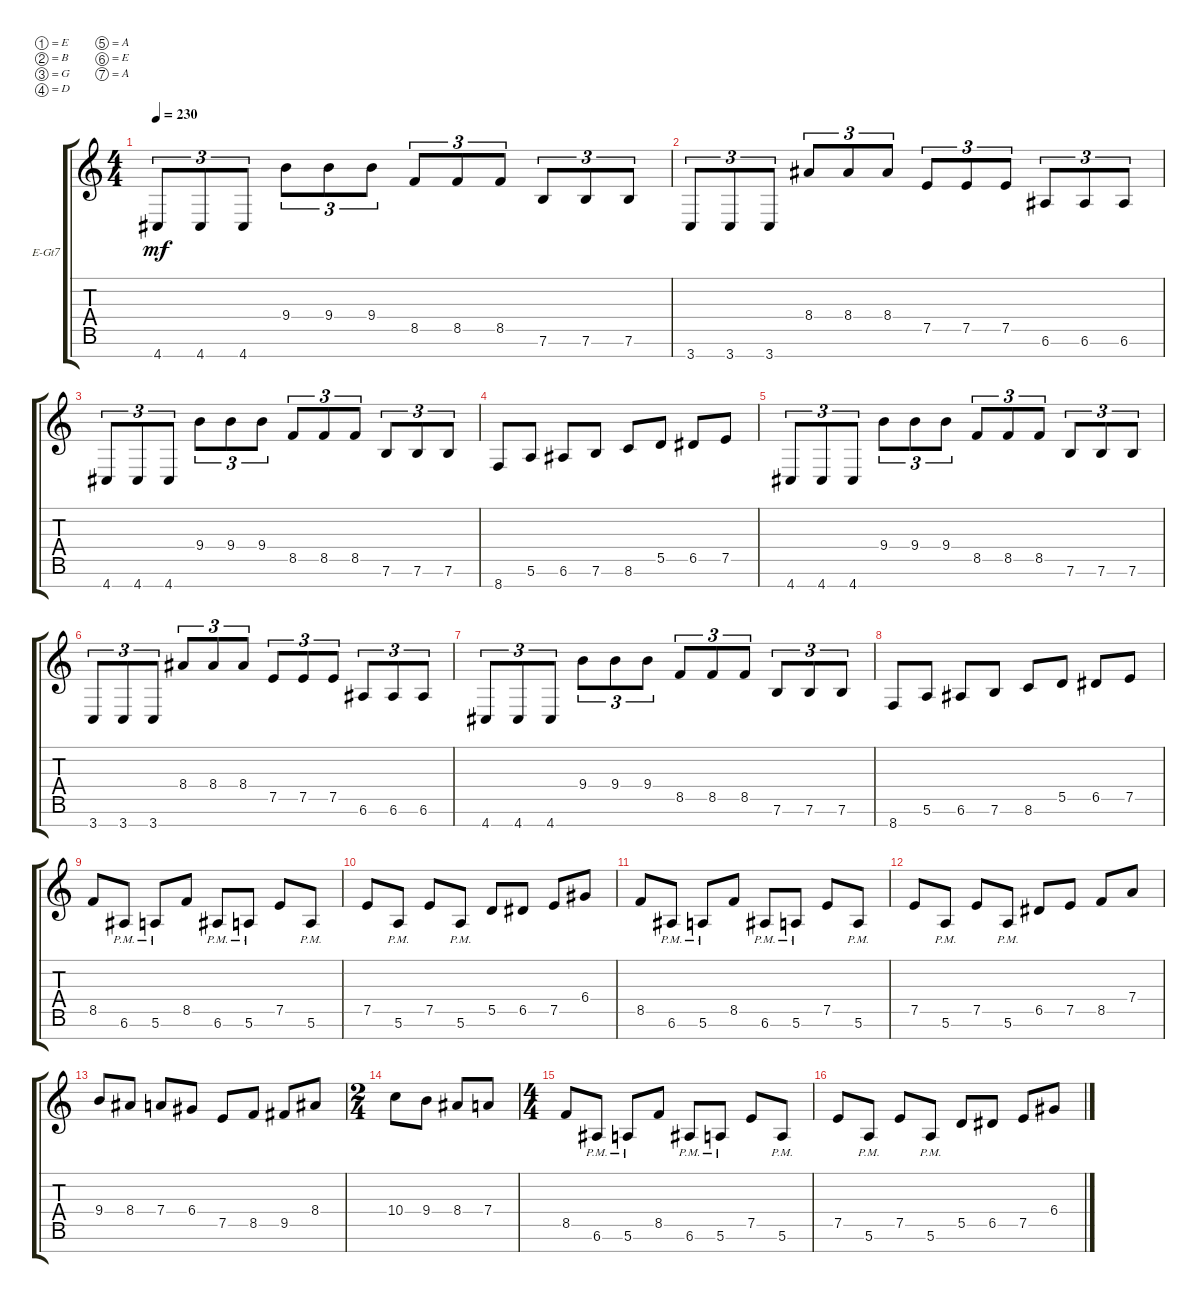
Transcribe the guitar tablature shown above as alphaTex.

\defaultSystemsLayout 4
\bracketExtendMode groupsimilarinstruments
\firstSystemTrackNameOrientation horizontal
\otherSystemsTrackNameOrientation horizontal
\track ("Electric Guitar" "E-Gt7") {instrument distortionguitar}
\staff {score tabs}
\tuning (E4 B3 G3 D3 A2 E2 A1)
\ts (4 4)
\tempo 230
\clef g2
\ks c
4.7.8{tu (3 2) dy mf} 4.7.8{tu (3 2)} 4.7.8{tu (3 2)} 9.4.8{tu (3 2)} 9.4.8{tu (3 2)} 9.4.8{tu (3 2)} 8.5.8{tu (3 2)} 8.5.8{tu (3 2)} 8.5.8{tu (3 2)} 7.6.8{tu (3 2)} 7.6.8{tu (3 2)} 7.6.8{tu (3 2)} |
3.7.8{tu (3 2)} 3.7.8{tu (3 2)} 3.7.8{tu (3 2)} 8.4.8{tu (3 2)} 8.4.8{tu (3 2)} 8.4.8{tu (3 2)} 7.5.8{tu (3 2)} 7.5.8{tu (3 2)} 7.5.8{tu (3 2)} 6.6.8{tu (3 2)} 6.6.8{tu (3 2)} 6.6.8{tu (3 2)} |
4.7.8{tu (3 2)} 4.7.8{tu (3 2)} 4.7.8{tu (3 2)} 9.4.8{tu (3 2)} 9.4.8{tu (3 2)} 9.4.8{tu (3 2)} 8.5.8{tu (3 2)} 8.5.8{tu (3 2)} 8.5.8{tu (3 2)} 7.6.8{tu (3 2)} 7.6.8{tu (3 2)} 7.6.8{tu (3 2)} |
8.7.8 5.6.8 6.6.8 7.6.8 8.6.8 5.5.8 6.5.8 7.5.8 |
4.7.8{tu (3 2)} 4.7.8{tu (3 2)} 4.7.8{tu (3 2)} 9.4.8{tu (3 2)} 9.4.8{tu (3 2)} 9.4.8{tu (3 2)} 8.5.8{tu (3 2)} 8.5.8{tu (3 2)} 8.5.8{tu (3 2)} 7.6.8{tu (3 2)} 7.6.8{tu (3 2)} 7.6.8{tu (3 2)} |
3.7.8{tu (3 2)} 3.7.8{tu (3 2)} 3.7.8{tu (3 2)} 8.4.8{tu (3 2)} 8.4.8{tu (3 2)} 8.4.8{tu (3 2)} 7.5.8{tu (3 2)} 7.5.8{tu (3 2)} 7.5.8{tu (3 2)} 6.6.8{tu (3 2)} 6.6.8{tu (3 2)} 6.6.8{tu (3 2)} |
4.7.8{tu (3 2)} 4.7.8{tu (3 2)} 4.7.8{tu (3 2)} 9.4.8{tu (3 2)} 9.4.8{tu (3 2)} 9.4.8{tu (3 2)} 8.5.8{tu (3 2)} 8.5.8{tu (3 2)} 8.5.8{tu (3 2)} 7.6.8{tu (3 2)} 7.6.8{tu (3 2)} 7.6.8{tu (3 2)} |
8.7.8 5.6.8 6.6.8 7.6.8 8.6.8 5.5.8 6.5.8 7.5.8 |
8.5.8 6.6{pm}.8 5.6{pm}.8 8.5.8 6.6{pm}.8 5.6{pm}.8 7.5.8 5.6{pm}.8 |
7.5.8 5.6{pm}.8 7.5.8 5.6{pm}.8 5.5.8 6.5.8 7.5.8 6.4.8 |
8.5.8 6.6{pm}.8 5.6{pm}.8 8.5.8 6.6{pm}.8 5.6{pm}.8 7.5.8 5.6{pm}.8 |
7.5.8 5.6{pm}.8 7.5.8 5.6{pm}.8 6.5.8 7.5.8 8.5.8 7.4.8 |
9.4.8 8.4.8 7.4.8 6.4.8 7.5.8 8.5.8 9.5.8 8.4.8 |
\ts (2 4)
10.4.8 9.4.8 8.4.8 7.4.8 |
\ts (4 4)
8.5.8 6.6{pm}.8 5.6{pm}.8 8.5.8 6.6{pm}.8 5.6{pm}.8 7.5.8 5.6{pm}.8 |
7.5.8 5.6{pm}.8 7.5.8 5.6{pm}.8 5.5.8 6.5.8 7.5.8 6.4.8
